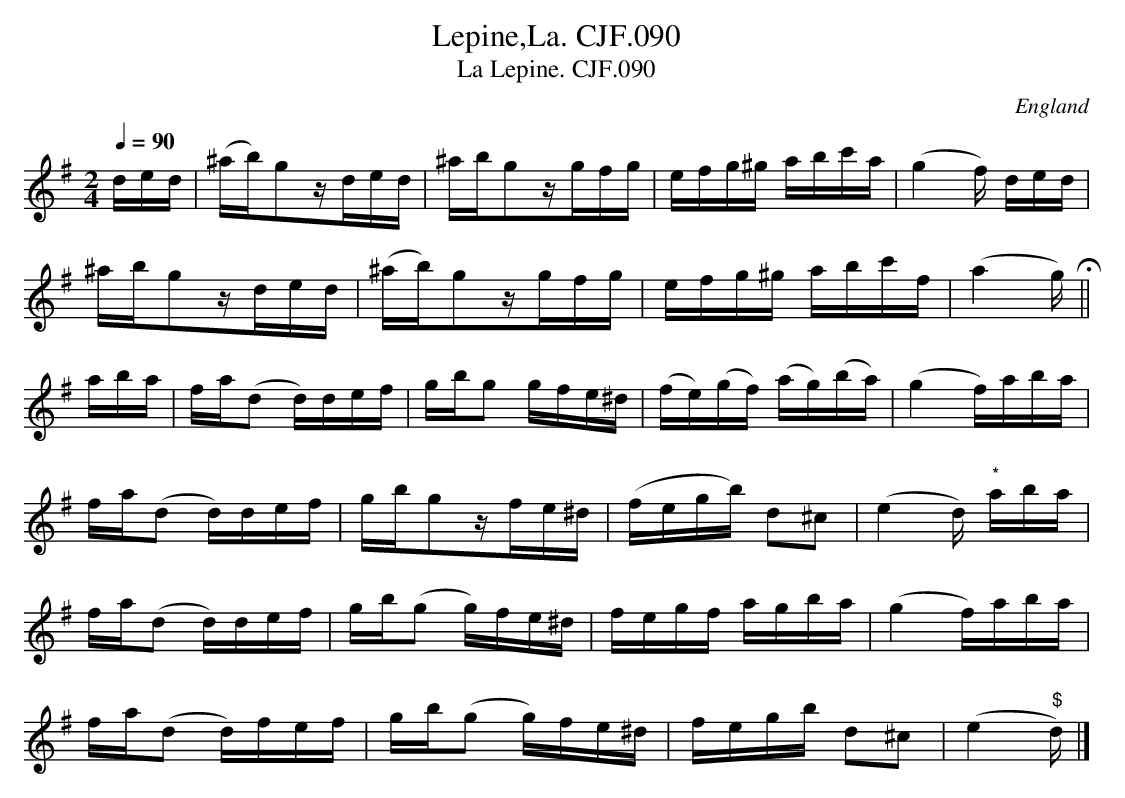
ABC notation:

X:1
T:Lepine,La. CJF.090
T:La Lepine. CJF.090
L:1/16
M:2/4
O:England
Q:1/4=90
K:G
ded|\
(^ab)g2zded|^abg2zgfg|efg^g abc'a|(g4 f) ded|!
^abg2zded|(^ab)g2zgfg|efg^g abc'f|(a4 g)H||!
aba|fa(d2 d)def|gbg2 gfe^d|(fe)(gf) (ag)(ba)|(g4 f)aba|!
fa(d2 d)def|gbg2zfe^d|(fegb) d2^c2|(e4 d) "*"aba|!
fa(d2 d)def|gb(g2 g)fe^d|fegf agba|(g4 f)aba|!
fa(d2 d)fef|gb(g2 g)fe^d|fegb d2^c2|(e4"$"d)|]
